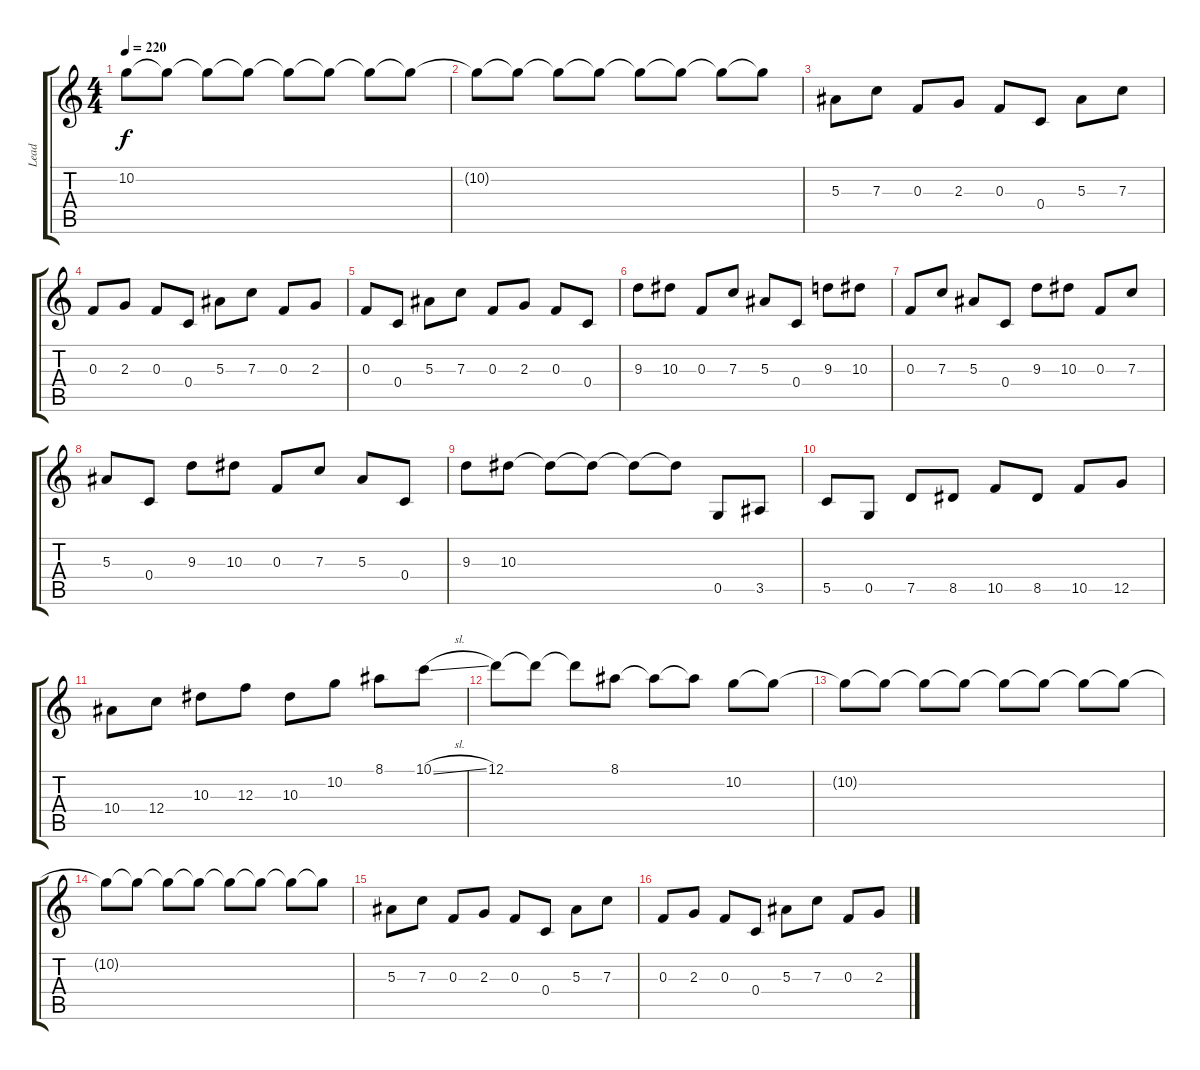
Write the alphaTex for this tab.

\track ("Lead" "Lead") {instrument electricguitarjazz}
\staff {score tabs}
\tuning (D4 A3 F3 C3 G2 C2) {hide}
\ts (4 4)
\tempo 220
\clef g2
\ks c
10.2{t}.8{dy f} 10.2{t}.8 10.2{t}.8 10.2{t}.8 10.2{t}.8 10.2{t}.8 10.2{t}.8 10.2{t}.8 |
10.2{t}.8 10.2{t}.8 10.2{t}.8 10.2{t}.8 10.2{t}.8 10.2{t}.8 10.2{t}.8 10.2{t}.8 |
5.3.8 7.3.8 0.3.8 2.3.8 0.3.8 0.4.8 5.3.8 7.3.8 |
0.3.8 2.3.8 0.3.8 0.4.8 5.3.8 7.3.8 0.3.8 2.3.8{balance 12} |
0.3.8 0.4.8 5.3.8 7.3.8 0.3.8 2.3.8 0.3.8 0.4.8 |
9.3.8 10.3.8 0.3.8 7.3.8 5.3.8 0.4.8 9.3.8 10.3.8 |
0.3.8 7.3.8 5.3.8 0.4.8 9.3.8 10.3.8 0.3.8 7.3.8 |
5.3.8 0.4.8 9.3.8 10.3.8 0.3.8 7.3.8 5.3.8 0.4.8 |
9.3.8 10.3.8 10.3{t}.8 10.3{t}.8 10.3{t}.8 10.3{t}.8 0.5.8{balance 4} 3.5.8 |
5.5.8 0.5.8 7.5.8 8.5.8 10.5.8 8.5.8 10.5.8 12.5.8 |
10.4.8 12.4.8 10.3.8 12.3.8 10.3.8 10.2.8 8.1.8 10.1{sl}.8 |
12.1.8 12.1{t}.8 12.1{t}.8 8.1.8 8.1{t}.8 8.1{t}.8 10.2.8 10.2{t}.8 |
10.2{t}.8 10.2{t}.8 10.2{t}.8 10.2{t}.8 10.2{t}.8 10.2{t}.8 10.2{t}.8 10.2{t}.8 |
10.2{t}.8 10.2{t}.8 10.2{t}.8 10.2{t}.8 10.2{t}.8 10.2{t}.8 10.2{t}.8 10.2{t}.8 |
5.3.8 7.3.8 0.3.8 2.3.8 0.3.8 0.4.8 5.3.8 7.3.8 |
0.3.8 2.3.8 0.3.8 0.4.8 5.3.8 7.3.8{balance 12} 0.3.8 2.3.8
